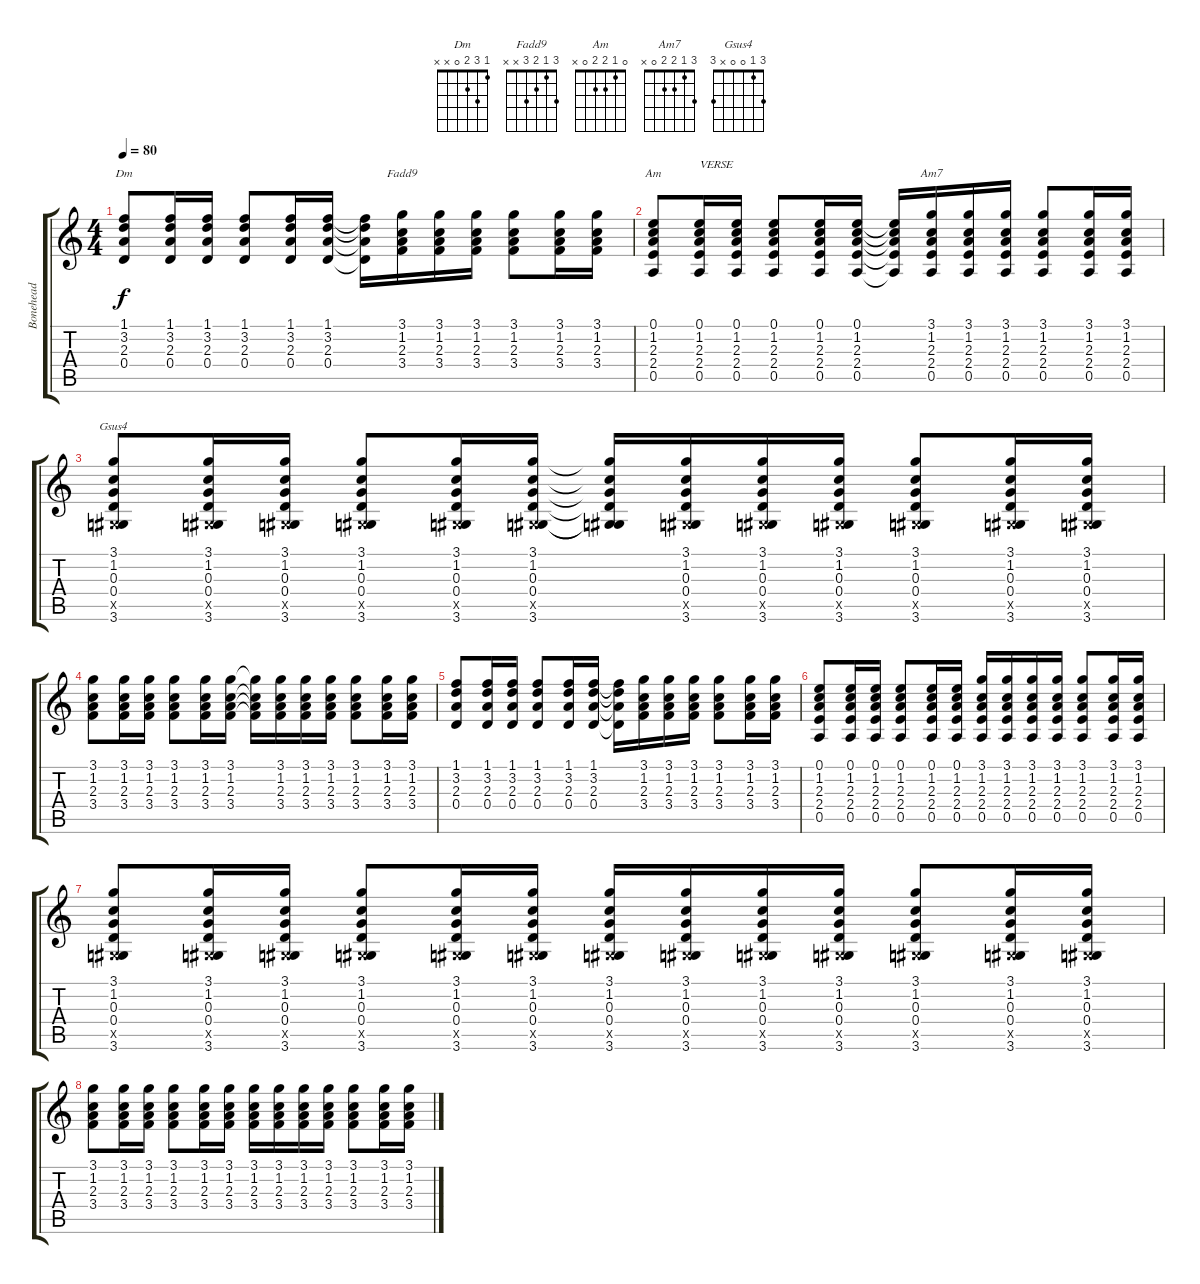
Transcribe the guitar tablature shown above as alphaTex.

\track ("Bonehead" "Bonehead") {instrument acousticguitarsteel}
\staff {score tabs}
\tuning (E4 B3 G3 D3 A2 E2) {hide}
\chord ("Dm" 1 3 2 0 x x)
\chord ("Fadd9" 3 1 2 3 x x)
\chord ("Am" 0 1 2 2 0 x)
\chord ("Am7" 3 1 2 2 0 x)
\chord ("Gsus4" 3 1 0 0 x 3)
\ts (4 4)
\tempo 80
\clef g2
\ks c
(1.1 3.2 2.3 0.4).8{ch "Dm" dy f} (1.1 3.2 2.3 0.4).16 (1.1 3.2 2.3 0.4).16 (1.1 3.2 2.3 0.4).8 (1.1 3.2 2.3 0.4).16 (1.1 3.2 2.3 0.4).16 (1.1{t} 3.2{t} 2.3{t} 0.4{t}).16 (3.1 1.2 2.3 3.4).16{ch "Fadd9"} (3.1 1.2 2.3 3.4).16 (3.1 1.2 2.3 3.4).16 (3.1 1.2 2.3 3.4).8 (3.1 1.2 2.3 3.4).16 (3.1 1.2 2.3 3.4).16 |
(0.1 1.2 2.3 2.4 0.5).8{ch "Am"} (0.1 1.2 2.3 2.4 0.5).16{txt "VERSE"} (0.1 1.2 2.3 2.4 0.5).16 (0.1 1.2 2.3 2.4 0.5).8 (0.1 1.2 2.3 2.4 0.5).16 (0.1 1.2 2.3 2.4 0.5).16 (0.1{t} 1.2{t} 2.3{t} 2.4{t} 0.5{t}).16 (3.1 1.2 2.3 2.4 0.5).16{ch "Am7"} (3.1 1.2 2.3 2.4 0.5).16 (3.1 1.2 2.3 2.4 0.5).16 (3.1 1.2 2.3 2.4 0.5).8 (3.1 1.2 2.3 2.4 0.5).16 (3.1 1.2 2.3 2.4 0.5).16 |
(3.1 1.2 0.3 0.4 -1.5{x} 3.6).8{ch "Gsus4"} (3.1 1.2 0.3 0.4 -1.5{x} 3.6).16 (3.1 1.2 0.3 0.4 -1.5{x} 3.6).16 (3.1 1.2 0.3 0.4 -1.5{x} 3.6).8 (3.1 1.2 0.3 0.4 -1.5{x} 3.6).16 (3.1 1.2 0.3 0.4 -1.5{x} 3.6).16 (3.1{t} 1.2{t} 0.3{t} 0.4{t} -1.5{t} 3.6{t}).16 (3.1 1.2 0.3 0.4 -1.5{x} 3.6).16 (3.1 1.2 0.3 0.4 -1.5{x} 3.6).16 (3.1 1.2 0.3 0.4 -1.5{x} 3.6).16 (3.1 1.2 0.3 0.4 -1.5{x} 3.6).8 (3.1 1.2 0.3 0.4 -1.5{x} 3.6).16 (3.1 1.2 0.3 0.4 -1.5{x} 3.6).16 |
(3.1 1.2 2.3 3.4).8 (3.1 1.2 2.3 3.4).16 (3.1 1.2 2.3 3.4).16 (3.1 1.2 2.3 3.4).8 (3.1 1.2 2.3 3.4).16 (3.1 1.2 2.3 3.4).16 (3.1{t} 1.2{t} 2.3{t} 3.4{t}).16 (3.1 1.2 2.3 3.4).16 (3.1 1.2 2.3 3.4).16 (3.1 1.2 2.3 3.4).16 (3.1 1.2 2.3 3.4).8 (3.1 1.2 2.3 3.4).16 (3.1 1.2 2.3 3.4).16 |
(1.1 3.2 2.3 0.4).8 (1.1 3.2 2.3 0.4).16 (1.1 3.2 2.3 0.4).16 (1.1 3.2 2.3 0.4).8 (1.1 3.2 2.3 0.4).16 (1.1 3.2 2.3 0.4).16 (1.1{t} 3.2{t} 2.3{t} 0.4{t}).16 (3.1 1.2 2.3 3.4).16 (3.1 1.2 2.3 3.4).16 (3.1 1.2 2.3 3.4).16 (3.1 1.2 2.3 3.4).8 (3.1 1.2 2.3 3.4).16 (3.1 1.2 2.3 3.4).16 |
(0.1 1.2 2.3 2.4 0.5).8 (0.1 1.2 2.3 2.4 0.5).16 (0.1 1.2 2.3 2.4 0.5).16 (0.1 1.2 2.3 2.4 0.5).8 (0.1 1.2 2.3 2.4 0.5).16 (0.1 1.2 2.3 2.4 0.5).16 (3.1 1.2 2.3 2.4 0.5).16 (3.1 1.2 2.3 2.4 0.5).16 (3.1 1.2 2.3 2.4 0.5).16 (3.1 1.2 2.3 2.4 0.5).16 (3.1 1.2 2.3 2.4 0.5).8 (3.1 1.2 2.3 2.4 0.5).16 (3.1 1.2 2.3 2.4 0.5).16 |
(3.1 1.2 0.3 0.4 -1.5{x} 3.6).8 (3.1 1.2 0.3 0.4 -1.5{x} 3.6).16 (3.1 1.2 0.3 0.4 -1.5{x} 3.6).16 (3.1 1.2 0.3 0.4 -1.5{x} 3.6).8 (3.1 1.2 0.3 0.4 -1.5{x} 3.6).16 (3.1 1.2 0.3 0.4 -1.5{x} 3.6).16 (3.1 1.2 0.3 0.4 -1.5{x} 3.6).16 (3.1 1.2 0.3 0.4 -1.5{x} 3.6).16 (3.1 1.2 0.3 0.4 -1.5{x} 3.6).16 (3.1 1.2 0.3 0.4 -1.5{x} 3.6).16 (3.1 1.2 0.3 0.4 -1.5{x} 3.6).8 (3.1 1.2 0.3 0.4 -1.5{x} 3.6).16 (3.1 1.2 0.3 0.4 -1.5{x} 3.6).16 |
(3.1 1.2 2.3 3.4).8 (3.1 1.2 2.3 3.4).16 (3.1 1.2 2.3 3.4).16 (3.1 1.2 2.3 3.4).8 (3.1 1.2 2.3 3.4).16 (3.1 1.2 2.3 3.4).16 (3.1 1.2 2.3 3.4).16 (3.1 1.2 2.3 3.4).16 (3.1 1.2 2.3 3.4).16 (3.1 1.2 2.3 3.4).16 (3.1 1.2 2.3 3.4).8 (3.1 1.2 2.3 3.4).16 (3.1 1.2 2.3 3.4).16
